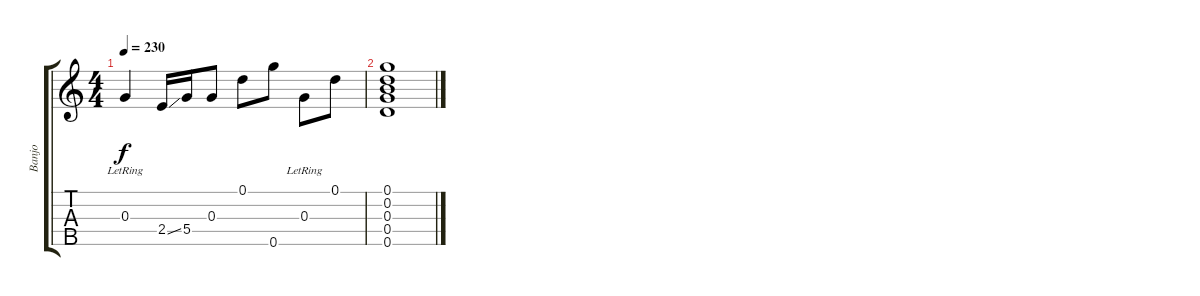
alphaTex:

\track ("Banjo" "Banjo") {instrument banjo}
\staff {score tabs}
\tuning (D4 B3 G3 D3 G4) {hide}
\displaytranspose 12
\ts (4 4)
\tempo 230
\clef g2
\ks c
0.3{lr}.4{dy f} 2.4{ss}.16 5.4.16 0.3.8 0.1.8 0.5.8 0.3{lr}.8 0.1.8 |
(0.1 0.2 0.3 0.4 0.5).1
